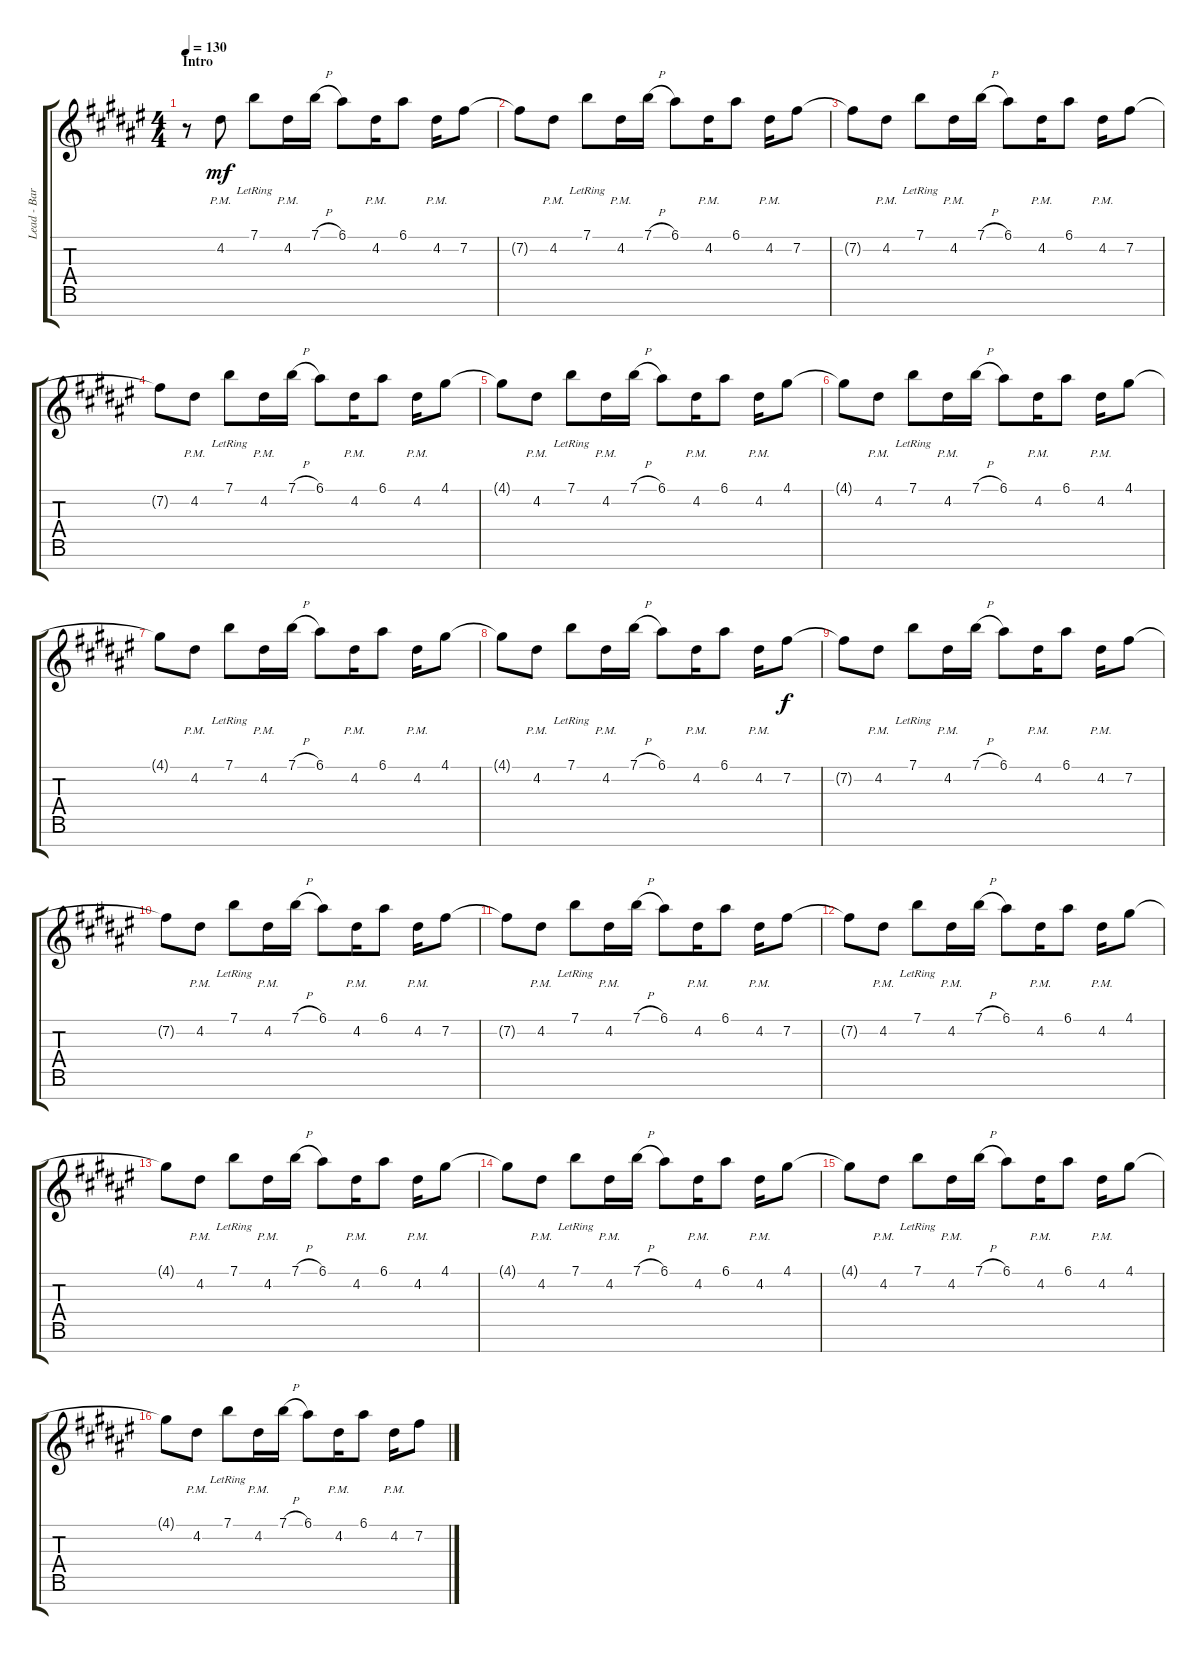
\track ("Lead - Bart Hennephof" "Lead - Bar") {instrument overdrivenguitar}
\staff {score tabs}
\tuning (E4 B3 G3 D3 A2 E2 B1) {hide}
\ts (4 4)
\section ("" "Intro")
\tempo 130
\clef g2
\ks d#minor
r.8{dy mf instrument overdrivenguitar} 4.2{pm}.8 7.1{lr}.8 4.2{pm}.16 7.1{h}.16 6.1.8 4.2{pm}.16 6.1.8 4.2{pm}.16 7.2.8 |
7.2{t}.8 4.2{pm}.8 7.1{lr}.8 4.2{pm}.16 7.1{h}.16 6.1.8 4.2{pm}.16 6.1.8 4.2{pm}.16 7.2.8 |
7.2{t}.8 4.2{pm}.8 7.1{lr}.8 4.2{pm}.16 7.1{h}.16 6.1.8 4.2{pm}.16 6.1.8 4.2{pm}.16 7.2.8 |
7.2{t}.8 4.2{pm}.8 7.1{lr}.8 4.2{pm}.16 7.1{h}.16 6.1.8 4.2{pm}.16 6.1.8 4.2{pm}.16 4.1.8 |
4.1{t}.8 4.2{pm}.8 7.1{lr}.8 4.2{pm}.16 7.1{h}.16 6.1.8 4.2{pm}.16 6.1.8 4.2{pm}.16 4.1.8 |
4.1{t}.8 4.2{pm}.8 7.1{lr}.8 4.2{pm}.16 7.1{h}.16 6.1.8 4.2{pm}.16 6.1.8 4.2{pm}.16 4.1.8 |
4.1{t}.8 4.2{pm}.8 7.1{lr}.8 4.2{pm}.16 7.1{h}.16 6.1.8 4.2{pm}.16 6.1.8 4.2{pm}.16 4.1.8 |
4.1{t}.8 4.2{pm}.8 7.1{lr}.8 4.2{pm}.16 7.1{h}.16 6.1.8 4.2{pm}.16 6.1.8 4.2{pm}.16 7.2.8{dy f} |
7.2{t}.8 4.2{pm}.8 7.1{lr}.8 4.2{pm}.16 7.1{h}.16 6.1.8 4.2{pm}.16 6.1.8 4.2{pm}.16 7.2.8 |
7.2{t}.8 4.2{pm}.8 7.1{lr}.8 4.2{pm}.16 7.1{h}.16 6.1.8 4.2{pm}.16 6.1.8 4.2{pm}.16 7.2.8 |
7.2{t}.8 4.2{pm}.8 7.1{lr}.8 4.2{pm}.16 7.1{h}.16 6.1.8 4.2{pm}.16 6.1.8 4.2{pm}.16 7.2.8 |
7.2{t}.8 4.2{pm}.8 7.1{lr}.8 4.2{pm}.16 7.1{h}.16 6.1.8 4.2{pm}.16 6.1.8 4.2{pm}.16 4.1.8 |
4.1{t}.8 4.2{pm}.8 7.1{lr}.8 4.2{pm}.16 7.1{h}.16 6.1.8 4.2{pm}.16 6.1.8 4.2{pm}.16 4.1.8 |
4.1{t}.8 4.2{pm}.8 7.1{lr}.8 4.2{pm}.16 7.1{h}.16 6.1.8 4.2{pm}.16 6.1.8 4.2{pm}.16 4.1.8 |
4.1{t}.8 4.2{pm}.8 7.1{lr}.8 4.2{pm}.16 7.1{h}.16 6.1.8 4.2{pm}.16 6.1.8 4.2{pm}.16 4.1.8 |
4.1{t}.8 4.2{pm}.8 7.1{lr}.8 4.2{pm}.16 7.1{h}.16 6.1.8 4.2{pm}.16 6.1.8 4.2{pm}.16 7.2.8
